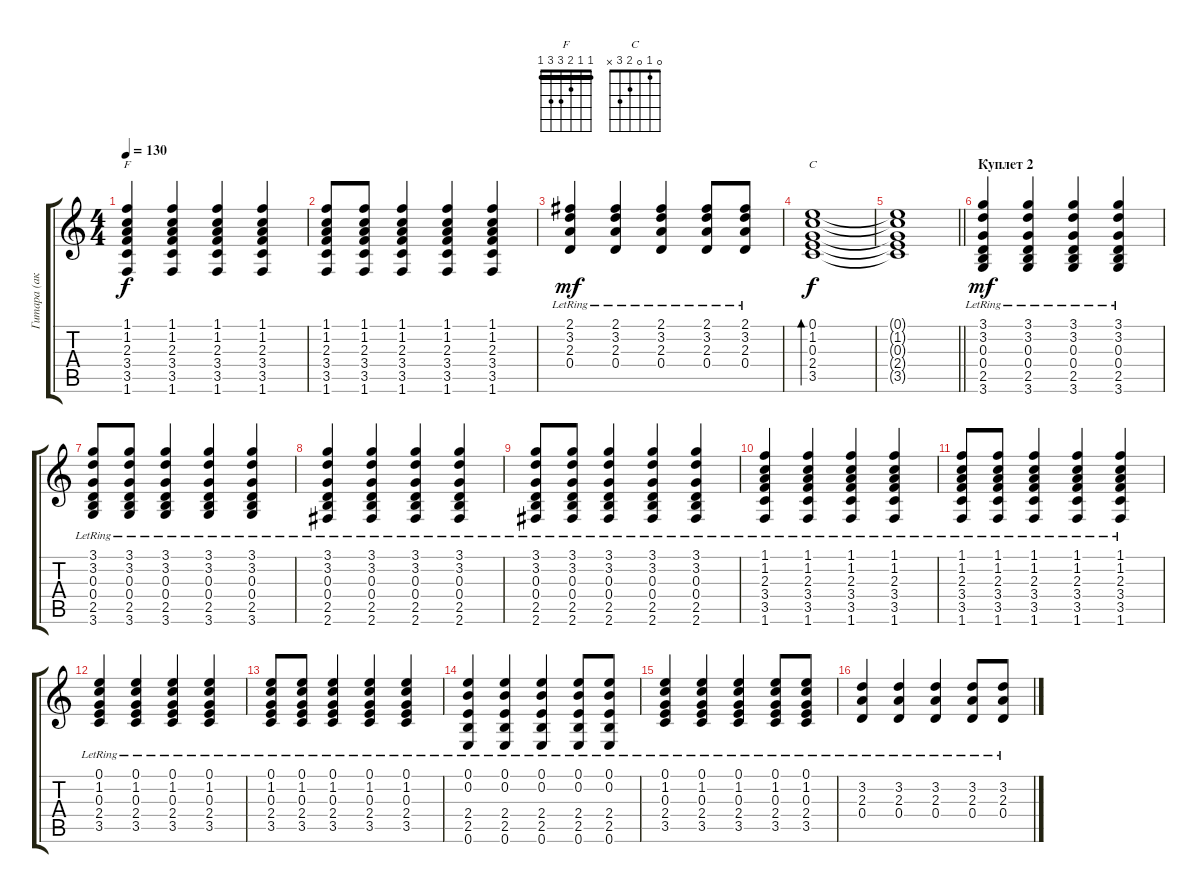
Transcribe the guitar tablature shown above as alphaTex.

\track ("Гитара (акустика)" "Гитара (ак") {instrument acousticguitarsteel}
\staff {score tabs}
\tuning (E4 B3 G3 D3 A2 E2) {hide}
\chord ("F" 1 1 2 3 3 1) {barre 1}
\chord ("C" 0 1 0 2 3 x)
\ts (4 4)
\tempo 130
\clef g2
\ks c
(1.1 1.2 2.3 3.4 3.5 1.6).4{ch "F" dy f} (1.1 1.2 2.3 3.4 3.5 1.6).4 (1.1 1.2 2.3 3.4 3.5 1.6).4 (1.1 1.2 2.3 3.4 3.5 1.6).4 |
(1.1 1.2 2.3 3.4 3.5 1.6).8 (1.1 1.2 2.3 3.4 3.5 1.6).8 (1.1 1.2 2.3 3.4 3.5 1.6).4 (1.1 1.2 2.3 3.4 3.5 1.6).4 (1.1 1.2 2.3 3.4 3.5 1.6).4 |
(2.1{lr} 3.2{lr} 2.3{lr} 0.4{lr}).4{dy mf} (2.1{lr} 3.2{lr} 2.3{lr} 0.4{lr}).4 (2.1{lr} 3.2{lr} 2.3{lr} 0.4{lr}).4 (2.1{lr} 3.2{lr} 2.3{lr} 0.4{lr}).8 (2.1{lr} 3.2{lr} 2.3{lr} 0.4{lr}).8 |
(0.1 1.2 0.3 2.4 3.5).1{bd 480 ch "C" dy f} |
\barLineRight lightlight
(0.1{t} 1.2{t} 0.3{t} 2.4{t} 3.5{t}).1 |
\section ("" "Куплет 2")
(3.1{lr} 3.2{lr} 0.3{lr} 0.4{lr} 2.5{lr} 3.6{lr}).4{dy mf} (3.1{lr} 3.2{lr} 0.3{lr} 0.4{lr} 2.5{lr} 3.6{lr}).4 (3.1{lr} 3.2{lr} 0.3{lr} 0.4{lr} 2.5{lr} 3.6{lr}).4 (3.1{lr} 3.2{lr} 0.3{lr} 0.4{lr} 2.5{lr} 3.6{lr}).4 |
(3.1{lr} 3.2{lr} 0.3{lr} 0.4{lr} 2.5{lr} 3.6{lr}).8 (3.1{lr} 3.2{lr} 0.3{lr} 0.4{lr} 2.5{lr} 3.6{lr}).8 (3.1{lr} 3.2{lr} 0.3{lr} 0.4{lr} 2.5{lr} 3.6{lr}).4 (3.1{lr} 3.2{lr} 0.3{lr} 0.4{lr} 2.5{lr} 3.6{lr}).4 (3.1{lr} 3.2{lr} 0.3{lr} 0.4{lr} 2.5{lr} 3.6{lr}).4 |
(3.1{lr} 3.2{lr} 0.3{lr} 0.4{lr} 2.5{lr} 2.6{lr}).4 (3.1{lr} 3.2{lr} 0.3{lr} 0.4{lr} 2.5{lr} 2.6{lr}).4 (3.1{lr} 3.2{lr} 0.3{lr} 0.4{lr} 2.5{lr} 2.6{lr}).4 (3.1{lr} 3.2{lr} 0.3{lr} 0.4{lr} 2.5{lr} 2.6{lr}).4 |
(3.1{lr} 3.2{lr} 0.3{lr} 0.4{lr} 2.5{lr} 2.6{lr}).8 (3.1{lr} 3.2{lr} 0.3{lr} 0.4{lr} 2.5{lr} 2.6{lr}).8 (3.1{lr} 3.2{lr} 0.3{lr} 0.4{lr} 2.5{lr} 2.6{lr}).4 (3.1{lr} 3.2{lr} 0.3{lr} 0.4{lr} 2.5{lr} 2.6{lr}).4 (3.1{lr} 3.2{lr} 0.3{lr} 0.4{lr} 2.5{lr} 2.6{lr}).4 |
(1.1{lr} 1.2{lr} 2.3{lr} 3.4{lr} 3.5{lr} 1.6{lr}).4 (1.1{lr} 1.2{lr} 2.3{lr} 3.4{lr} 3.5{lr} 1.6{lr}).4 (1.1{lr} 1.2{lr} 2.3{lr} 3.4{lr} 3.5{lr} 1.6{lr}).4 (1.1{lr} 1.2{lr} 2.3{lr} 3.4{lr} 3.5{lr} 1.6{lr}).4 |
(1.1{lr} 1.2{lr} 2.3{lr} 3.4{lr} 3.5{lr} 1.6{lr}).8 (1.1{lr} 1.2{lr} 2.3{lr} 3.4{lr} 3.5{lr} 1.6{lr}).8 (1.1{lr} 1.2{lr} 2.3{lr} 3.4{lr} 3.5{lr} 1.6{lr}).4 (1.1{lr} 1.2{lr} 2.3{lr} 3.4{lr} 3.5{lr} 1.6{lr}).4 (1.1{lr} 1.2{lr} 2.3{lr} 3.4{lr} 3.5{lr} 1.6{lr}).4 |
(0.1{lr} 1.2{lr} 0.3{lr} 2.4{lr} 3.5{lr}).4 (0.1{lr} 1.2{lr} 0.3{lr} 2.4{lr} 3.5{lr}).4 (0.1{lr} 1.2{lr} 0.3{lr} 2.4{lr} 3.5{lr}).4 (0.1{lr} 1.2{lr} 0.3{lr} 2.4{lr} 3.5{lr}).4 |
(0.1{lr} 1.2{lr} 0.3{lr} 2.4{lr} 3.5{lr}).8 (0.1{lr} 1.2{lr} 0.3{lr} 2.4{lr} 3.5{lr}).8 (0.1{lr} 1.2{lr} 0.3{lr} 2.4{lr} 3.5{lr}).4 (0.1{lr} 1.2{lr} 0.3{lr} 2.4{lr} 3.5{lr}).4 (0.1{lr} 1.2{lr} 0.3{lr} 2.4{lr} 3.5{lr}).4 |
(0.1{lr} 0.2{lr} 2.4{lr} 2.5{lr} 0.6{lr}).4 (0.1{lr} 0.2{lr} 2.4{lr} 2.5{lr} 0.6{lr}).4 (0.1{lr} 0.2{lr} 2.4{lr} 2.5{lr} 0.6{lr}).4 (0.1{lr} 0.2{lr} 2.4{lr} 2.5{lr} 0.6{lr}).8 (0.1{lr} 0.2{lr} 2.4{lr} 2.5{lr} 0.6{lr}).8 |
(0.1{lr} 1.2{lr} 0.3{lr} 2.4{lr} 3.5{lr}).4 (0.1{lr} 1.2{lr} 0.3{lr} 2.4{lr} 3.5{lr}).4 (0.1{lr} 1.2{lr} 0.3{lr} 2.4{lr} 3.5{lr}).4 (0.1{lr} 1.2{lr} 0.3{lr} 2.4{lr} 3.5{lr}).8 (0.1{lr} 1.2{lr} 0.3{lr} 2.4{lr} 3.5{lr}).8 |
(3.2{lr} 2.3{lr} 0.4{lr}).4 (3.2{lr} 2.3{lr} 0.4{lr}).4 (3.2{lr} 2.3{lr} 0.4{lr}).4 (3.2{lr} 2.3{lr} 0.4{lr}).8 (3.2{lr} 2.3{lr} 0.4{lr}).8
